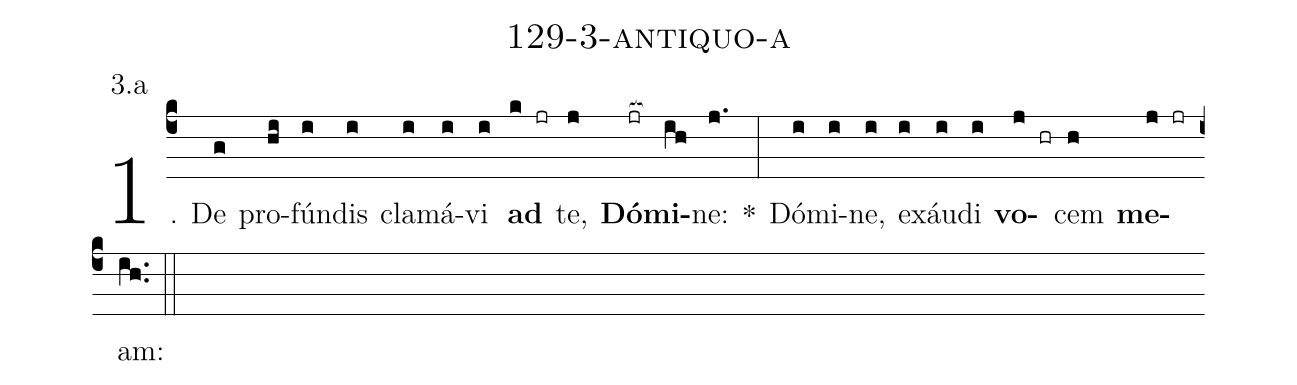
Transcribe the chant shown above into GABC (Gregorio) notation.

name: 129-3-antiquo-a;
annotation: 3.a;
%%
(c4)1. De(g) pro(hi)fún(i)dis(i) cla(i)má(i)vi(i) <b>ad</b>(k jr) te,(j) <b>Dó</b>(jr[ocb:1{])<b>mi</b>(ih[ocb:0}])ne:(j.) *(:) Dó(i)mi(i)ne,(i) ex(i)áu(i)di(i) <b>vo</b>(j hr)cem(h) <b>me</b>(j jr)am:(ih..) (::)
